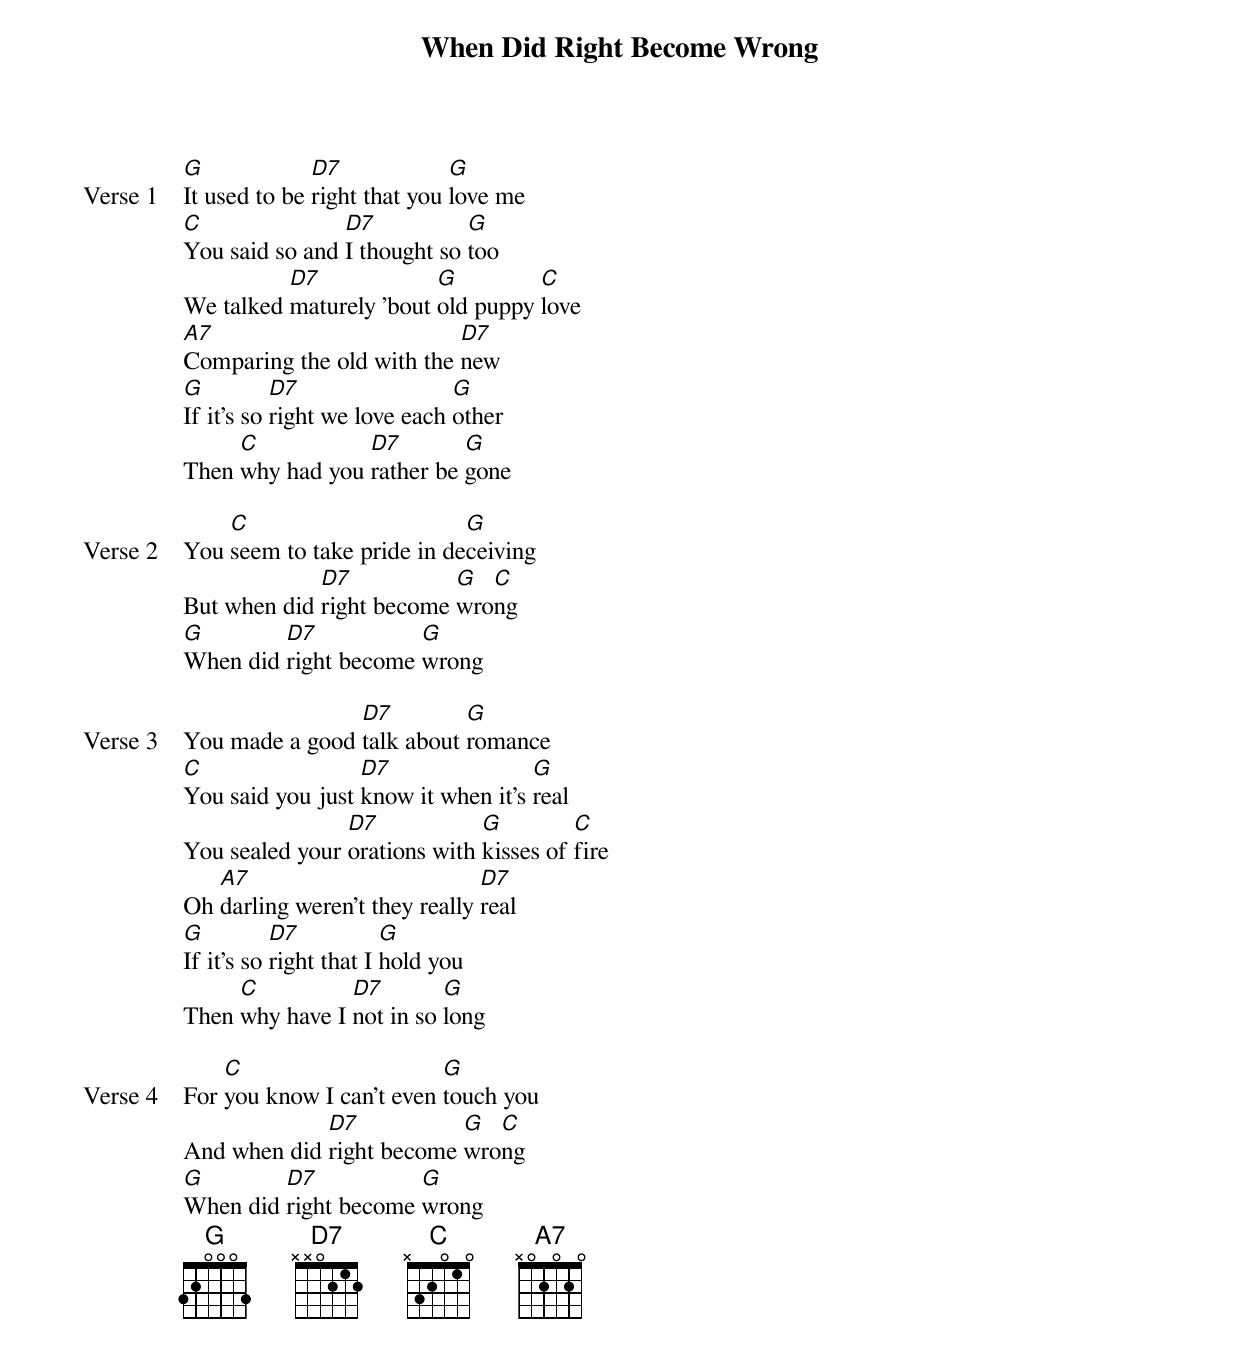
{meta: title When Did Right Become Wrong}
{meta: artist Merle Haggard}
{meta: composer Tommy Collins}
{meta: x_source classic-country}
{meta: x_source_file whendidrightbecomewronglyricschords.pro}
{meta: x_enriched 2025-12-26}

{start_of_verse: Verse 1}
[G]It used to be [D7]right that you [G]love me
[C]You said so and [D7]I thought so [G]too
We talked [D7]maturely 'bout [G]old puppy [C]love
[A7]Comparing the old with the [D7]new
[G]If it's so [D7]right we love each [G]other
Then [C]why had you [D7]rather be [G]gone
{end_of_verse}

{start_of_verse: Verse 2}
You [C]seem to take pride in de[G]ceiving
But when did [D7]right become [G]wro[C]ng
[G]When did [D7]right become [G]wrong
{end_of_verse}

{start_of_verse: Verse 3}
You made a good [D7]talk about [G]romance
[C]You said you just [D7]know it when it's [G]real
You sealed your [D7]orations with [G]kisses of [C]fire
Oh [A7]darling weren't they really [D7]real
[G]If it's so [D7]right that I [G]hold you
Then [C]why have I [D7]not in so [G]long
{end_of_verse}

{start_of_verse: Verse 4}
For [C]you know I can't even [G]touch you
And when did [D7]right become [G]wro[C]ng
[G]When did [D7]right become [G]wrong
{end_of_verse}
